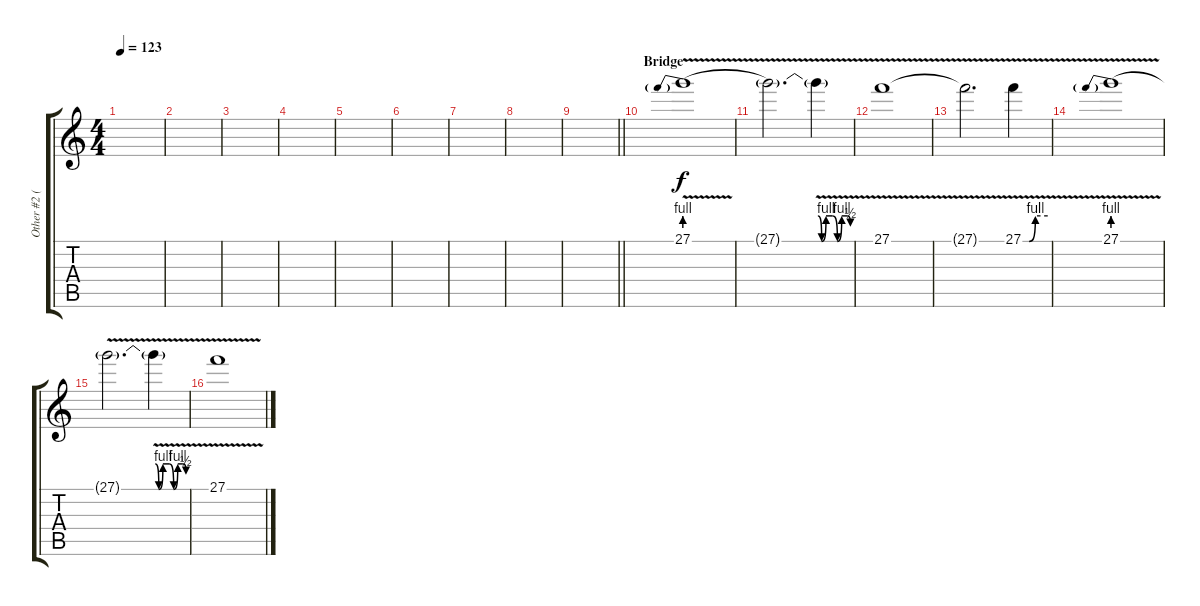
\track ("Other #2 (Synthesizer II)" "Other #2 (") {instrument violin}
\staff {score tabs}
\tuning (D4 A3 F3 C3 G2 D2) {hide}
\ts (4 4)
\tempo 123
\clef g2
\ks c
|
|
|
|
|
|
|
|
\barLineRight lightlight
|
\section ("" "Bridge")
27.1{be (prebend 0 4 60 4) v}.1{volume 9 instrument violin} |
27.1{t}.2{d} 27.1{be (custom 0 4 7 0 15 4 27 4 36 0 44 4 54 4 60 2) v t}.4 |
27.1{v}.1 |
27.1{t}.2{d} 27.1{be (custom 0 0 15 0 30 4 60 4) v}.4 |
27.1{be (prebend 0 4 60 4) v}.1 |
27.1{t}.2{d} 27.1{be (custom 0 4 7 0 15 4 27 4 36 0 44 4 54 4 60 2) v t}.4 |
27.1{v}.1
